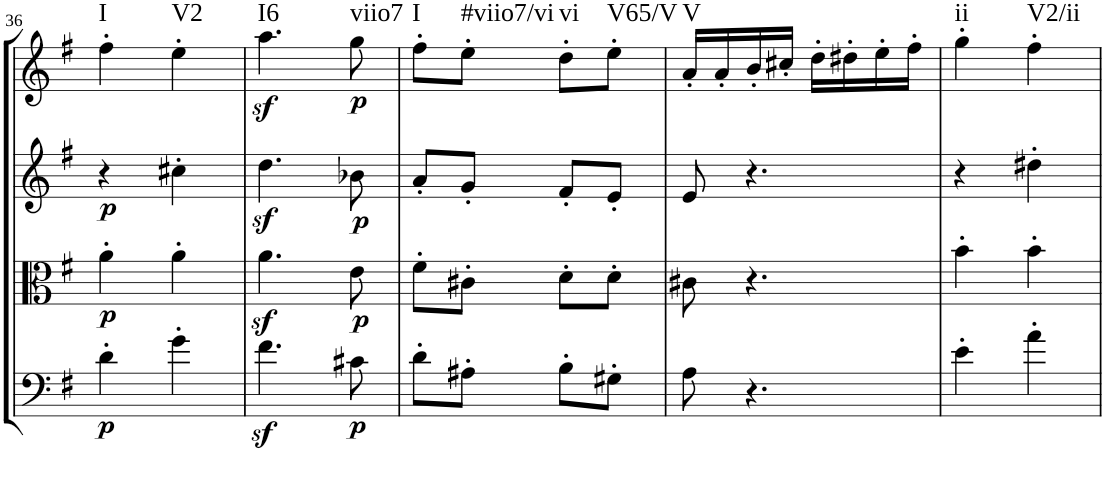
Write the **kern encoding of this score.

**kern	**dynam	**kern	**dynam	**kern	**dynam	**kern	**dynam	**harte
*part4	*part4	*part3	*part3	*part2	*part2	*part1	*part1	*part1
*staff4	*staff4	*staff3	*staff3	*staff2	*staff2	*staff1	*staff1	*
*I"Cello	*	*I"Viola	*	*I"2nd Violin	*	*I"1st Violin	*	*
*	*	*I'Vla	*	*I'Vln	*	*I'Vln	*	*
!!LO:PB:g=z
*clefF4	*	*clefC3	*	*clefG2	*	*clefG2	*	*
*k[f#]	*	*k[f#]	*	*k[f#]	*	*k[f#]	*	*
*G:	*	*G:	*	*G:	*	*G:	*	*
*M2/4	*	*M2/4	*	*M2/4	*	*M2/4	*	*
=36	=36	=36	=36	=36	=36	=36	=36	=36
!	!LO:DY:b	!	!LO:DY:b	!	!LO:DY:b	!	!	!LO:H:kt=I
4d'\	p	4a'\	p	4r	p	4ff#'\	.	N
!	!	!	!	!	!	!	!	!LO:H:kt=V2
4g'\	.	4a'\	.	4cc#X'\	.	4ee'\	.	N
=37	=37	=37	=37	=37	=37	=37	=37	=37
!	!	!	!	!	!	!	!LO:DY:b	!LO:H:kt=I6
4.f#z<\	.	4.az<\	.	4.ddz<\	.	4.aa\	sf	N
!	!LO:DY:b	!	!LO:DY:b	!	!LO:DY:b	!	!LO:DY:b	!LO:H:kt=viio7
8c#X\	p	8e\	p	8b-X\	p	8gg\	p	N
=38	=38	=38	=38	=38	=38	=38	=38	=38
!	!	!	!	!	!	!	!	!LO:H:kt=I
8d'\L	.	8f#'\L	.	8a'/L	.	8ff#'\L	.	N
!	!	!	!	!	!	!	!	!LO:H:kt=#viio7/vi
8A#X'\J	.	8c#X'\J	.	8g'/J	.	8ee'\J	.	N
!	!	!	!	!	!	!	!	!LO:H:kt=vi
8B'\L	.	8d'\L	.	8f#'/L	.	8dd'\L	.	N
!	!	!	!	!	!	!	!	!LO:H:kt=V65/V
8G#X'\J	.	8d'\J	.	8e'/J	.	8ee'\J	.	N
=39	=39	=39	=39	=39	=39	=39	=39	=39
!	!	!	!	!	!	!	!	!LO:H:kt=V
8A\	.	8c#X\	.	8e/	.	16a'/LL	.	N
.	.	.	.	.	.	16a'/	.	.
4.r	.	4.r	.	4.r	.	16b'/	.	.
.	.	.	.	.	.	16cc#X'/JJ	.	.
.	.	.	.	.	.	16dd'\LL	.	.
.	.	.	.	.	.	16dd#X'\	.	.
.	.	.	.	.	.	16ee'\	.	.
.	.	.	.	.	.	16ff#'\JJ	.	.
=40	=40	=40	=40	=40	=40	=40	=40	=40
!	!	!	!	!	!	!	!	!LO:H:kt=ii
4e'\	.	4b'\	.	4r	.	4gg'\	.	N
!	!	!	!	!	!	!	!	!LO:H:kt=V2/ii
4a'\	.	4b'\	.	4dd#X'\	.	4ff#'\	.	N
=	=	=	=	=	=	=	=	=
*-	*-	*-	*-	*-	*-	*-	*-	*-
